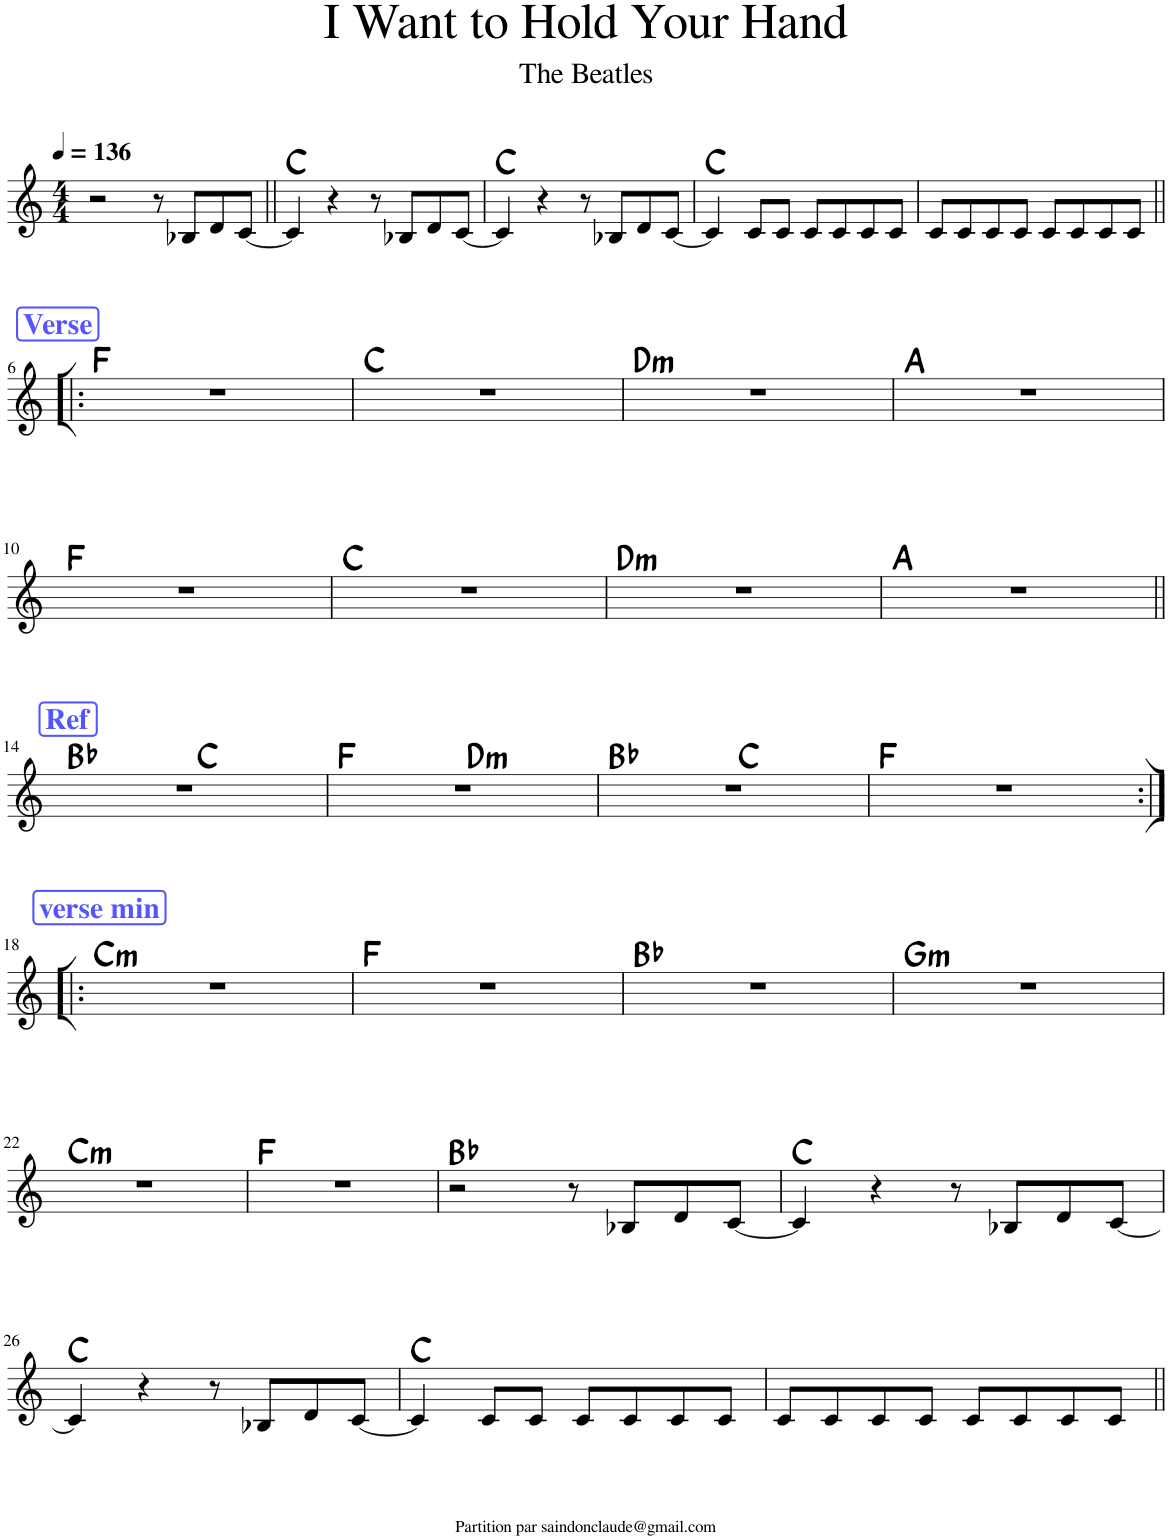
**kern	**harte
*part1	*part1
*staff1	*
*I"Piano	*
*I'Pno.	*
*clefG2	*
*k[]	*
*M4/4	*
*MM136	*
=1	=1
2r	.
8r	.
8B-X/L	.
8d/	.
[8c/J	.
=2||	=2||
4c/]	C:maj
4r	.
8r	.
8B-X/L	.
8d/	.
[8c/J	.
=3	=3
4c/]	C:maj
4r	.
8r	.
8B-X/L	.
8d/	.
[8c/J	.
=4	=4
4c/]	C:maj
8c/L	.
8c/J	.
8c/L	.
8c/	.
8c/	.
8c/J	.
=5	=5
8c/L	.
8c/	.
8c/	.
8c/J	.
8c/L	.
8c/	.
8c/	.
8c/J	.
!!LO:LB:g=z
!!LO:REH:place=s1:a:B:rj:color=#5555FF:fs=14:t=Verse
=6!|:	=6!|:
1r	F:maj
=7	=7
1r	C:maj
=8	=8
!	!LO:H:kt=m
1r	D:min
=9	=9
1r	A:maj
!!LO:LB:g=z
=10	=10
1r	F:maj
=11	=11
1r	C:maj
=12	=12
!	!LO:H:kt=m
1r	D:min
=13	=13
1r	A:maj
!!LO:LB:g=z
!!LO:REH:place=s1:a:B:rj:color=#5555FF:fs=14:t=Ref
=14||	=14||
*^	*
1r	2ryy	Bb:maj
.	2ryy	C:maj
=15	=15	=15
1r	2ryy	F:maj
!	!	!LO:H:kt=m
.	2ryy	D:min
=16	=16	=16
1r	2ryy	Bb:maj
.	2ryy	C:maj
*v	*v	*
=17	=17
1r	F:maj
!!LO:LB:g=z
!!LO:REH:place=s1:a:B:rj:color=#5555FF:fs=14:t=verse min
=18:|!|:	=18:|!|:
!	!LO:H:kt=m
1r	C:min
=19	=19
1r	F:maj
=20	=20
1r	Bb:maj
=21	=21
!	!LO:H:kt=m
1r	G:min
!!LO:LB:g=z
=22	=22
!	!LO:H:kt=m
1r	C:min
=23	=23
1r	F:maj
=24	=24
2r	Bb:maj
8r	.
8B-X/L	.
8d/	.
[8c/J	.
=25	=25
4c/]	C:maj
4r	.
8r	.
8B-X/L	.
8d/	.
[8c/J	.
!!LO:LB:g=z
=26	=26
4c/]	C:maj
4r	.
8r	.
8B-X/L	.
8d/	.
[8c/J	.
=27	=27
4c/]	C:maj
8c/L	.
8c/J	.
8c/L	.
8c/	.
8c/	.
8c/J	.
=28	=28
8c/L	.
8c/	.
8c/	.
8c/J	.
8c/L	.
8c/	.
8c/	.
8c/J	.
=||	=||
*-	*-
